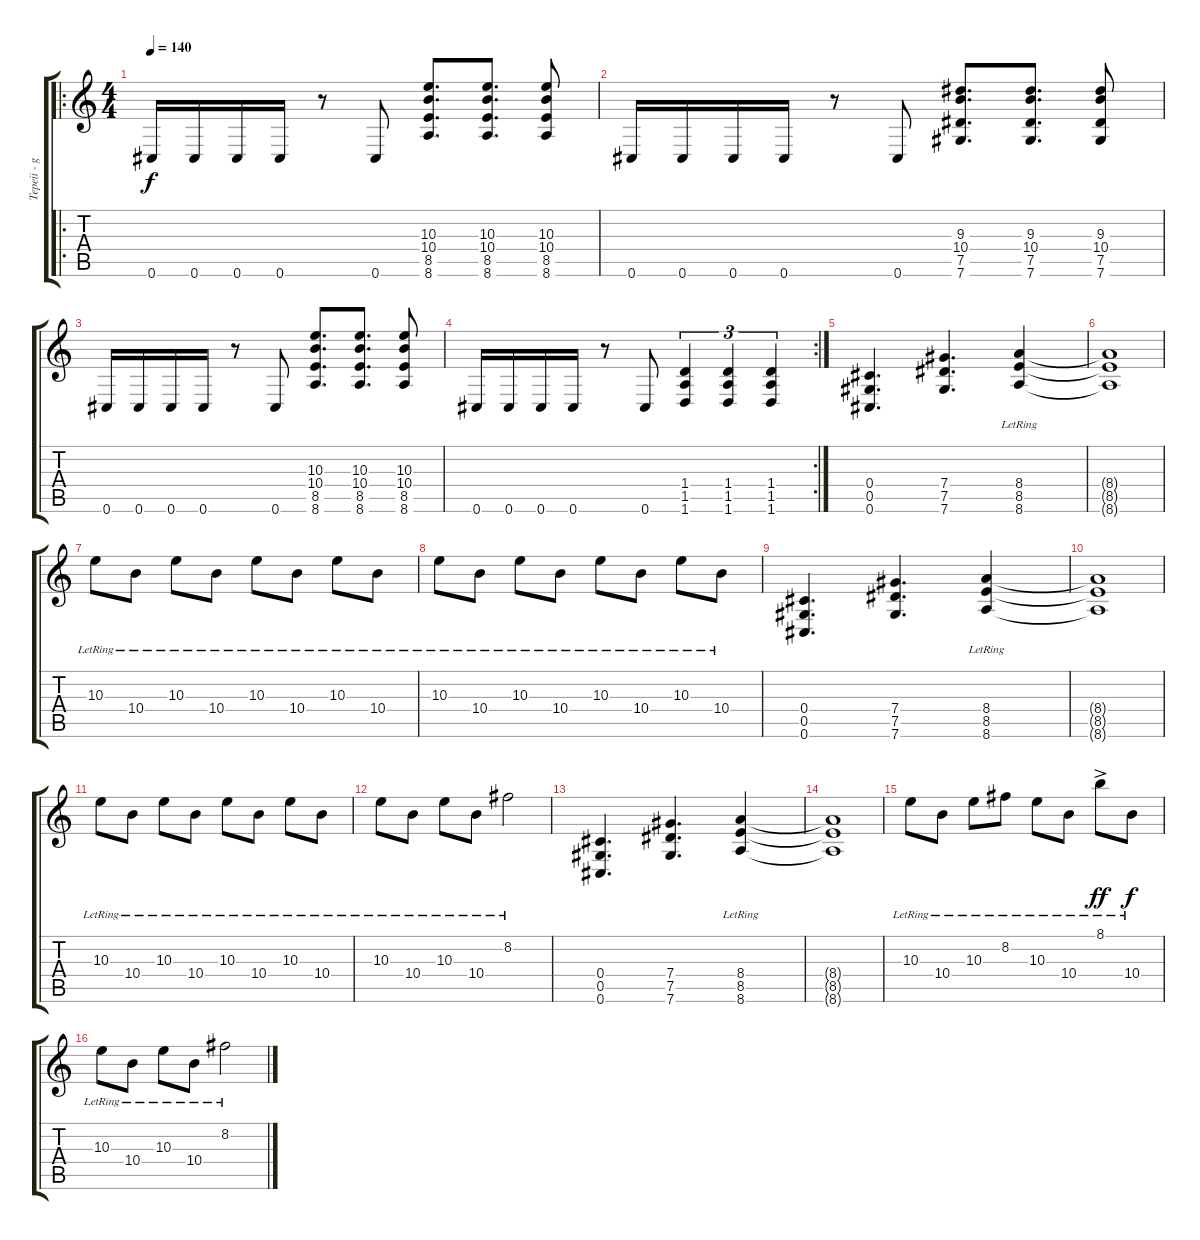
\track ("Tepeii - guitar" "Tepeii - g") {instrument distortionguitar}
\staff {score tabs}
\tuning (Eb4 Bb3 Gb3 Db3 Ab2 Db2) {hide}
\ro
\ts (4 4)
\tempo 140
\clef g2
\ks c
0.6.16{dy f instrument distortionguitar} 0.6.16 0.6.16 0.6.16 r.8 0.6.8 (10.3 10.4 8.5 8.6).8{d} (10.3 10.4 8.5 8.6).8{d} (10.3 10.4 8.5 8.6).8 |
0.6.16 0.6.16 0.6.16 0.6.16 r.8 0.6.8 (9.3 10.4 7.5 7.6).8{d} (9.3 10.4 7.5 7.6).8{d} (9.3 10.4 7.5 7.6).8 |
0.6.16 0.6.16 0.6.16 0.6.16 r.8 0.6.8 (10.3 10.4 8.5 8.6).8{d} (10.3 10.4 8.5 8.6).8{d} (10.3 10.4 8.5 8.6).8 |
\rc 2
0.6.16 0.6.16 0.6.16 0.6.16 r.8 0.6.8 (1.4 1.5 1.6).4{tu (3 2)} (1.4 1.5 1.6).4{tu (3 2)} (1.4 1.5 1.6).4{tu (3 2)} |
(0.4 0.5 0.6).4{d} (7.4 7.5 7.6).4{d} (8.4{lr} 8.5{lr} 8.6{lr}).4 |
(8.4{t} 8.5{t} 8.6{t}).1 |
10.3{lr}.8 10.4{lr}.8 10.3{lr}.8 10.4{lr}.8 10.3{lr}.8 10.4{lr}.8 10.3{lr}.8 10.4{lr}.8 |
10.3{lr}.8 10.4{lr}.8 10.3{lr}.8 10.4{lr}.8 10.3{lr}.8 10.4{lr}.8 10.3{lr}.8 10.4{lr}.8 |
(0.4 0.5 0.6).4{d} (7.4 7.5 7.6).4{d} (8.4{lr} 8.5{lr} 8.6{lr}).4 |
(8.4{t} 8.5{t} 8.6{t}).1 |
10.3{lr}.8 10.4{lr}.8 10.3{lr}.8 10.4{lr}.8 10.3{lr}.8 10.4{lr}.8 10.3{lr}.8 10.4{lr}.8 |
10.3{lr}.8 10.4{lr}.8 10.3{lr}.8 10.4{lr}.8 8.2{lr}.2 |
(0.4 0.5 0.6).4{d} (7.4 7.5 7.6).4{d} (8.4{lr} 8.5{lr} 8.6{lr}).4 |
(8.4{t} 8.5{t} 8.6{t}).1 |
10.3{lr}.8 10.4{lr}.8 10.3{lr}.8 8.2{lr}.8 10.3{lr}.8 10.4{lr}.8 8.1{ac lr}.8{dy ff} 10.4{lr}.8{dy f} |
10.3{lr}.8 10.4{lr}.8 10.3{lr}.8 10.4{lr}.8 8.2{lr}.2
